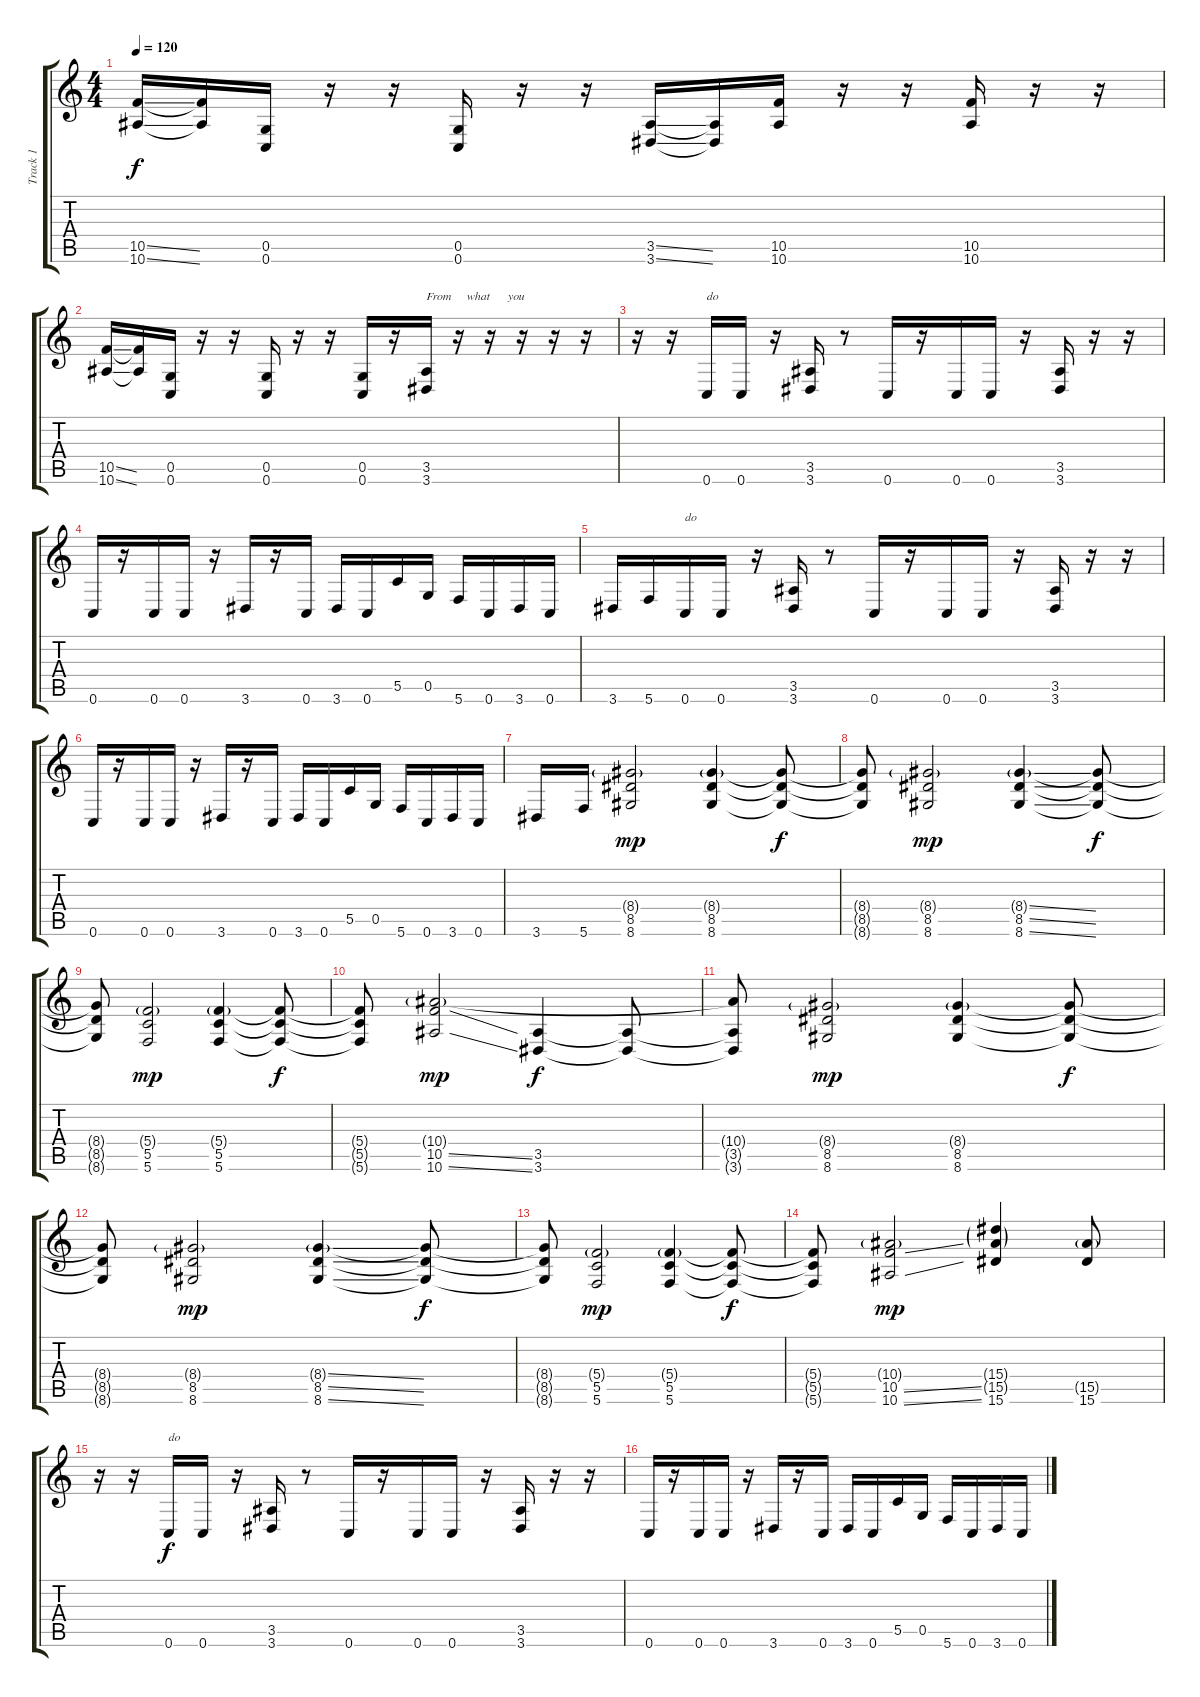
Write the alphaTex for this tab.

\track ("Track 1" "Track 1") {instrument distortionguitar}
\staff {score tabs}
\tuning (D4 A3 F3 C3 G2 C2) {hide}
\ts (4 4)
\tempo 120
\clef g2
\ks c
(10.5{ss} 10.6{ss}).16{dy f} (10.5{t} 10.6{t}).16 (0.5 0.6).16 r.16 r.16 (0.5 0.6).16 r.16 r.16 (3.5{ss} 3.6{ss}).16 (3.5{t} 3.6{t}).16 (10.5 10.6).16 r.16 r.16 (10.5 10.6).16 r.16 r.16 |
(10.5{ss} 10.6{ss}).16 (10.5{t} 10.6{t}).16 (0.5 0.6).16 r.16 r.16 (0.5 0.6).16 r.16 r.16 (0.5 0.6).16 r.16 (3.5 3.6).16{txt "From     what      you         "} r.16 r.16 r.16 r.16 r.16 |
r.16 r.16 0.6.16{txt "do"} 0.6.16 r.16 (3.5 3.6).16 r.8 0.6.16 r.16 0.6.16 0.6.16 r.16 (3.5 3.6).16 r.16 r.16 |
0.6.16 r.16 0.6.16 0.6.16 r.16 3.6.16 r.16 0.6.16 3.6.16 0.6.16 5.5.16 0.5.16 5.6.16 0.6.16 3.6.16 0.6.16 |
3.6.16 5.6.16 0.6.16{txt "do"} 0.6.16 r.16 (3.5 3.6).16 r.8 0.6.16 r.16 0.6.16 0.6.16 r.16 (3.5 3.6).16 r.16 r.16 |
0.6.16 r.16 0.6.16 0.6.16 r.16 3.6.16 r.16 0.6.16 3.6.16 0.6.16 5.5.16 0.5.16 5.6.16 0.6.16 3.6.16 0.6.16 |
3.6.16 5.6.16 (8.4{g} 8.5 8.6).2{dy mp} (8.4{g} 8.5 8.6).4 (8.4{t} 8.5{t} 8.6{t}).8{dy f} |
(8.4{t} 8.5{t} 8.6{t}).8 (8.4{g} 8.5 8.6).2{dy mp} (8.4{ss g} 8.5{ss} 8.6{ss}).4 (8.4{t} 8.5{t} 8.6{t}).8{dy f} |
(8.4{t} 8.5{t} 8.6{t}).8 (5.4{g} 5.5 5.6).2{dy mp} (5.4{g} 5.5 5.6).4 (5.4{t} 5.5{t} 5.6{t}).8{dy f} |
(5.4{t} 5.5{t} 5.6{t}).8 (10.4{g} 10.5{ss} 10.6{ss}).2{dy mp} (3.5 3.6).4{dy f} (3.5{t} 3.6{t}).8 |
(10.4{t} 3.5{t} 3.6{t}).8 (8.4{g} 8.5 8.6).2{dy mp} (8.4{g} 8.5 8.6).4 (8.4{t} 8.5{t} 8.6{t}).8{dy f} |
(8.4{t} 8.5{t} 8.6{t}).8 (8.4{g} 8.5 8.6).2{dy mp} (8.4{ss g} 8.5{ss} 8.6{ss}).4 (8.4{t} 8.5{t} 8.6{t}).8{dy f} |
(8.4{t} 8.5{t} 8.6{t}).8 (5.4{g} 5.5 5.6).2{dy mp} (5.4{g} 5.5 5.6).4 (5.4{t} 5.5{t} 5.6{t}).8{dy f} |
(5.4{t} 5.5{t} 5.6{t}).8 (10.4{g} 10.5{ss} 10.6{ss}).2{dy mp} (15.4{g} 15.5{g} 15.6).4 (15.5{g} 15.6).8 |
r.16 r.16 0.6.16{txt "do" dy f} 0.6.16 r.16 (3.5 3.6).16 r.8 0.6.16 r.16 0.6.16 0.6.16 r.16 (3.5 3.6).16 r.16 r.16 |
0.6.16 r.16 0.6.16 0.6.16 r.16 3.6.16 r.16 0.6.16 3.6.16 0.6.16 5.5.16 0.5.16 5.6.16 0.6.16 3.6.16 0.6.16
